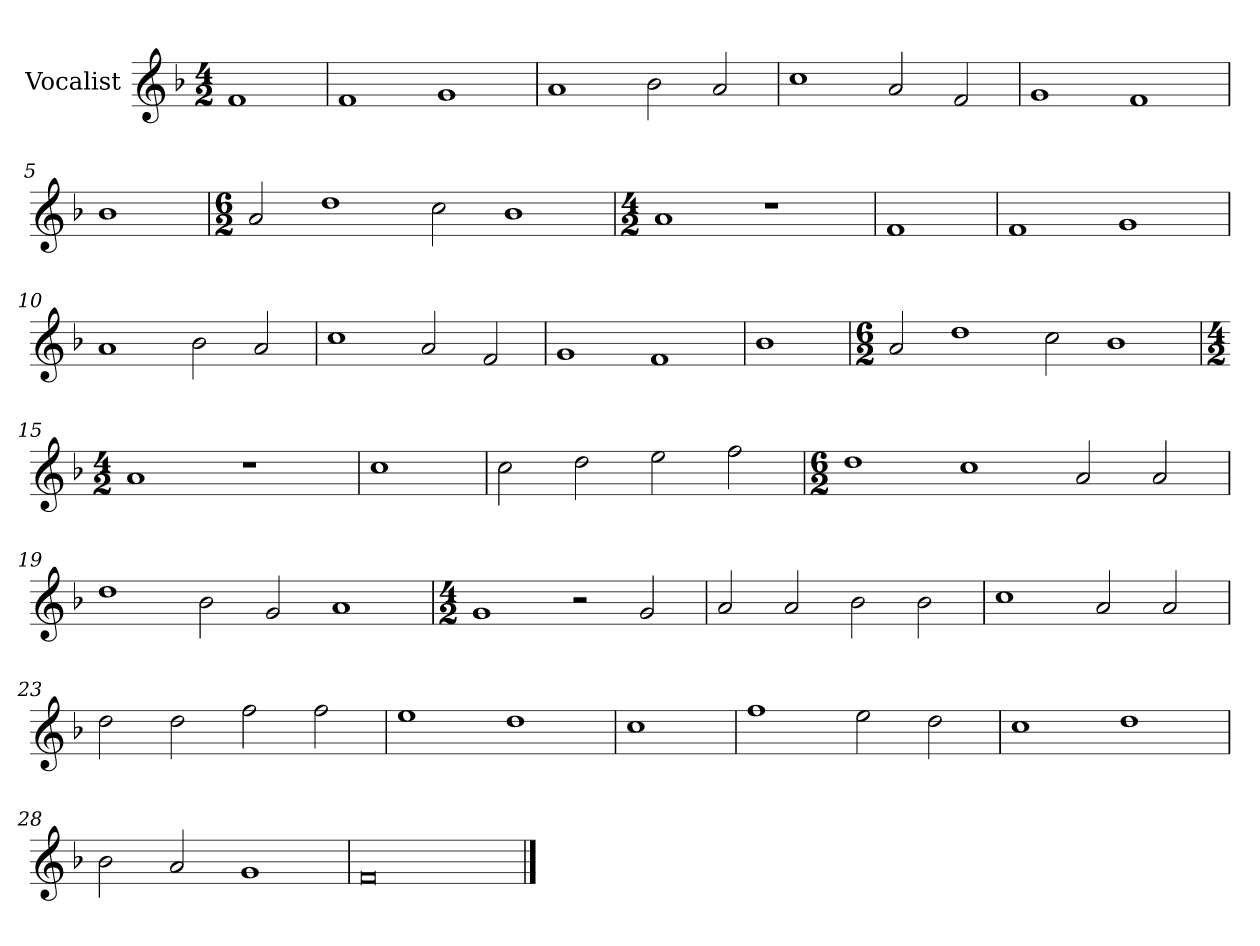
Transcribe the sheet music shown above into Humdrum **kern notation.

**kern
*part1
*staff1
*I"Vocalist
*k[b-]
*F:
*M4/2
=
1f
=1
1f
1g
=2
1a
2b-
2a
=3
1cc
2a
2f
=4
1g
1f
=5
1b-
=6
*M6/2
2a
1dd
2cc
1b-
=7
*M4/2
1a
1r
=8
1f
=9
1f
1g
=10
1a
2b-
2a
=11
1cc
2a
2f
=12
1g
1f
=13
1b-
=14
*M6/2
2a
1dd
2cc
1b-
=15
*M4/2
1a
1r
=16
1cc
=17
2cc
2dd
2ee
2ff
=18
*M6/2
1dd
1cc
2a
2a
=19
1dd
2b-
2g
1a
=20
*M4/2
1g
2r
2g
=21
2a
2a
2b-
2b-
=22
1cc
2a
2a
=23
2dd
2dd
2ff
2ff
=24
1ee
1dd
=25
1cc
=26
1ff
2ee
2dd
=27
1cc
1dd
=28
2b-
2a
1g
=29
0f
==
*-
